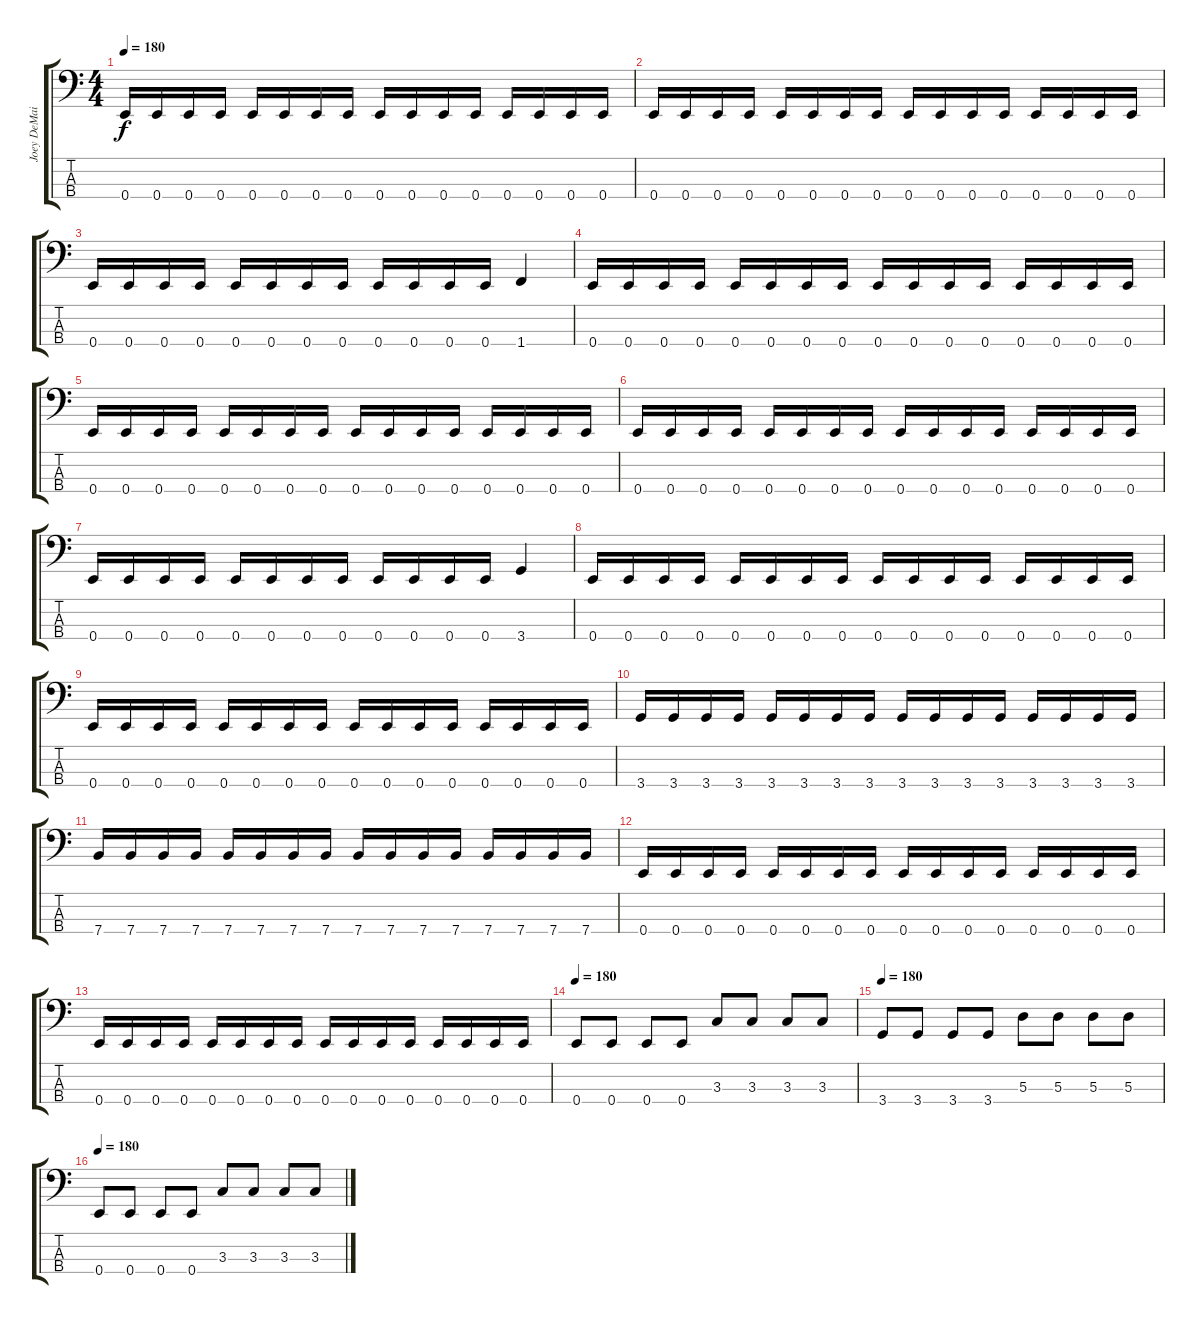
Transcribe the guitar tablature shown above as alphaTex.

\track ("Joey DeMaio" "Joey DeMai") {instrument electricbasspick}
\staff {score tabs}
\tuning (G2 D2 A1 E1) {hide}
\ts (4 4)
\tempo 180
\clef f4
\ks c
0.4.16{dy f} 0.4.16 0.4.16 0.4.16 0.4.16 0.4.16 0.4.16 0.4.16 0.4.16 0.4.16 0.4.16 0.4.16 0.4.16 0.4.16 0.4.16 0.4.16 |
0.4.16 0.4.16 0.4.16 0.4.16 0.4.16 0.4.16 0.4.16 0.4.16 0.4.16 0.4.16 0.4.16 0.4.16 0.4.16 0.4.16 0.4.16 0.4.16 |
0.4.16 0.4.16 0.4.16 0.4.16 0.4.16 0.4.16 0.4.16 0.4.16 0.4.16 0.4.16 0.4.16 0.4.16 1.4.4 |
0.4.16 0.4.16 0.4.16 0.4.16 0.4.16 0.4.16 0.4.16 0.4.16 0.4.16 0.4.16 0.4.16 0.4.16 0.4.16 0.4.16 0.4.16 0.4.16 |
0.4.16 0.4.16 0.4.16 0.4.16 0.4.16 0.4.16 0.4.16 0.4.16 0.4.16 0.4.16 0.4.16 0.4.16 0.4.16 0.4.16 0.4.16 0.4.16 |
0.4.16 0.4.16 0.4.16 0.4.16 0.4.16 0.4.16 0.4.16 0.4.16 0.4.16 0.4.16 0.4.16 0.4.16 0.4.16 0.4.16 0.4.16 0.4.16 |
0.4.16 0.4.16 0.4.16 0.4.16 0.4.16 0.4.16 0.4.16 0.4.16 0.4.16 0.4.16 0.4.16 0.4.16 3.4.4 |
0.4.16 0.4.16 0.4.16 0.4.16 0.4.16 0.4.16 0.4.16 0.4.16 0.4.16 0.4.16 0.4.16 0.4.16 0.4.16 0.4.16 0.4.16 0.4.16 |
0.4.16 0.4.16 0.4.16 0.4.16 0.4.16 0.4.16 0.4.16 0.4.16 0.4.16 0.4.16 0.4.16 0.4.16 0.4.16 0.4.16 0.4.16 0.4.16 |
3.4.16 3.4.16 3.4.16 3.4.16 3.4.16 3.4.16 3.4.16 3.4.16 3.4.16 3.4.16 3.4.16 3.4.16 3.4.16 3.4.16 3.4.16 3.4.16 |
7.4.16 7.4.16 7.4.16 7.4.16 7.4.16 7.4.16 7.4.16 7.4.16 7.4.16 7.4.16 7.4.16 7.4.16 7.4.16 7.4.16 7.4.16 7.4.16 |
0.4.16 0.4.16 0.4.16 0.4.16 0.4.16 0.4.16 0.4.16 0.4.16 0.4.16 0.4.16 0.4.16 0.4.16 0.4.16 0.4.16 0.4.16 0.4.16 |
0.4.16 0.4.16 0.4.16 0.4.16 0.4.16 0.4.16 0.4.16 0.4.16 0.4.16 0.4.16 0.4.16 0.4.16 0.4.16 0.4.16 0.4.16 0.4.16 |
\tempo 180
0.4.8 0.4.8 0.4.8 0.4.8 3.3.8 3.3.8 3.3.8 3.3.8 |
\tempo 180
3.4.8 3.4.8 3.4.8 3.4.8 5.3.8 5.3.8 5.3.8 5.3.8 |
\tempo 180
0.4.8 0.4.8 0.4.8 0.4.8 3.3.8 3.3.8 3.3.8 3.3.8
